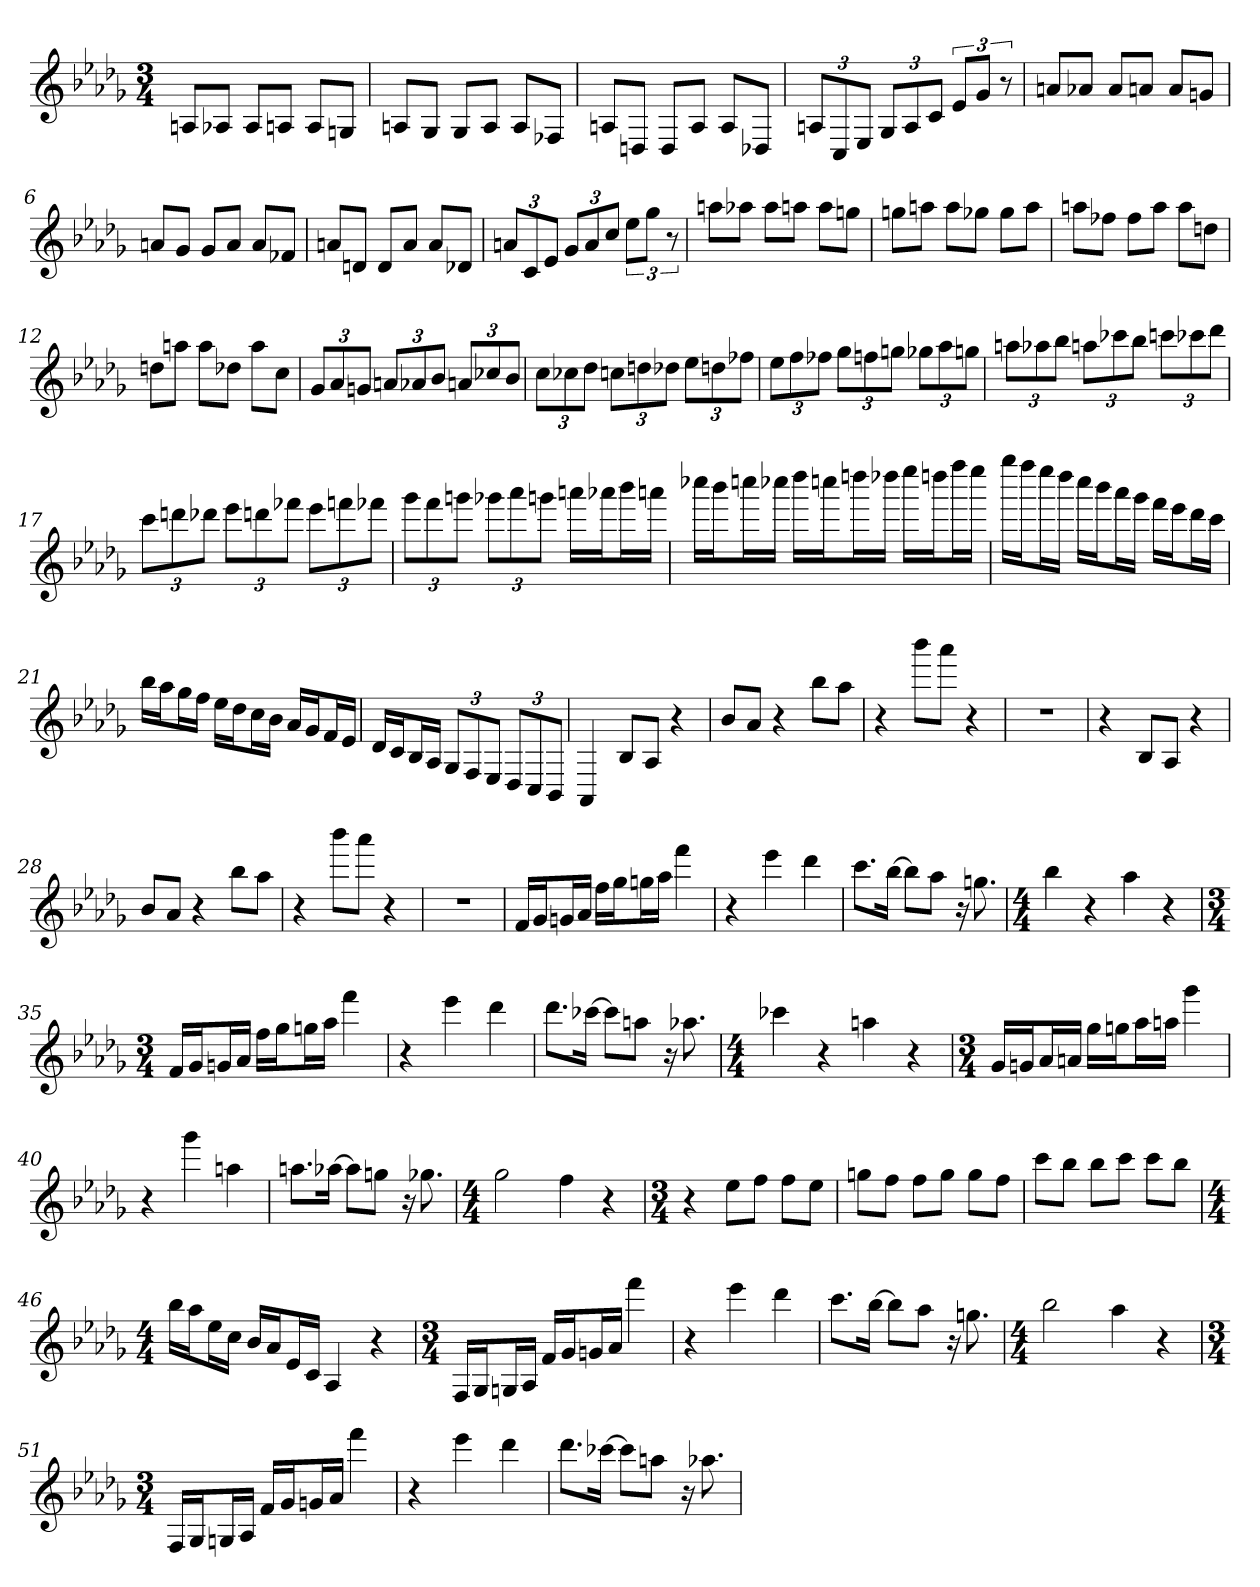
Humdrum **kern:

**kern
*part1
*staff1
*clefG2
*k[b-e-a-d-g-]
*D-:
*M3/4
=1
8An/L
8A-X/J
8A-/L
8An/J
8A/L
8Gn/J
=2
8An/L
8G-/J
8G-/L
8A/J
8A/L
8F-X/J
=3
8An/L
8Dn/J
8D/L
8A/J
8A/L
8D-X/J
=4
12An/L
12C/
12E-/J
12G-/L
12A/
12c/J
12e-/L
12g-/J
12r
=5
8an/L
8a-X/J
8a-/L
8an/J
8a/L
8gn/J
=6
8an/L
8g-/J
8g-/L
8a/J
8a/L
8f-X/J
=7
8an/L
8dn/J
8d/L
8a/J
8a/L
8d-X/J
=8
12an/L
12c/
12e-/J
12g-/L
12a/
12cc/J
12ee-\L
12gg-\J
12r
=9
8aan\L
8aa-X\J
8aa-\L
8aan\J
8aa\L
8ggn\J
=10
8ggn\L
8aan\J
8aa\L
8gg-X\J
8gg-\L
8aa\J
=11
8aan\L
8ff-X\J
8ff-\L
8aa\J
8aa\L
8ddn\J
=12
8ddn\L
8aan\J
8aa\L
8dd-X\J
8aa\L
8cc\J
=13
12g-/L
12a-/
12gn/J
12an/L
12a-X/
12b-/J
12an/L
12cc-X/
12b-/J
=14
12cc\L
12cc-X\
12dd-\J
12ccn\L
12ddn\
12dd-X\J
12ee-\L
12ddn\
12ff-X\J
=15
12ee-\L
12ff\
12ff-X\J
12gg-\L
12ffn\
12ggn\J
12gg-X\L
12aa-\
12ggn\J
=16
12aan\L
12aa-X\
12bb-\J
12aan\L
12ccc-X\
12bb-\J
12cccn\L
12ccc-X\
12ddd-\J
=17
12ccc\L
12dddn\
12ddd-X\J
12eee-\L
12dddn\
12fff-X\J
12eee-\L
12fffn\
12fff-X\J
=18
12ggg-\L
12fff\
12gggn\J
12ggg-X\L
12aaa-\
12gggn\J
16aaan\LL
16aaa-X\J
16bbb-\L
16aaan\JJ
=19
16cccc-X\LL
16bbb-\J
16ccccn\L
16cccc-X\JJ
16dddd-\LL
16ccccn\J
16ddddn\L
16dddd-X\JJ
16eeee-\LL
16ddddn\J
16ffff\L
16eeee-\JJ
=20
16gggg-\LL
16ffff\J
16eeee-\L
16dddd-\JJ
16cccc\LL
16bbb-\J
16aaa-\L
16ggg-\JJ
16fff\LL
16eee-\J
16ddd-\L
16ccc\JJ
=21
16bb-\LL
16aa-\J
16gg-\L
16ff\JJ
16ee-\LL
16dd-\J
16cc\L
16b-\JJ
16a-/LL
16g-/J
16f/L
16e-/JJ
=22
16d-/LL
16c/J
16B-/L
16A-/JJ
12G-/L
12F/
12E-/J
12D-/L
12C/
12BB-/J
=23
4AA-
8B-/L
8A-/J
4r
=24
8b-/L
8a-/J
4r
8bb-\L
8aa-\J
=25
4r
8bbb-\L
8aaa-\J
4r
=26
2.r
=27
4r
8B-/L
8A-/J
4r
=28
8b-/L
8a-/J
4r
8bb-\L
8aa-\J
=29
4r
8bbb-\L
8aaa-\J
4r
=30
2.r
=31
16f/LL
16g-/J
16gn/L
16a-/JJ
16ff\LL
16gg-\J
16ggn\L
16aa-\JJ
4fff
=32
4r
4eee-
4ddd-
=33
8.ccc\L
[16bb-\Jk
8bb-\L]
8aa-\J
16r
8.ggn
=34
*M4/4
4bb-
4r
4aa-
4r
=35
*M3/4
16f/LL
16g-/J
16gn/L
16a-/JJ
16ff\LL
16gg-\J
16ggn\L
16aa-\JJ
4fff
=36
4r
4eee-
4ddd-
=37
8.ddd-\L
[16ccc-X\Jk
8ccc-\L]
8aan\J
16r
8.aa-X
=38
*M4/4
4ccc-X
4r
4aan
4r
=39
*M3/4
16g-/LL
16gn/J
16a-/L
16an/JJ
16gg-\LL
16ggn\J
16aa-\L
16aan\JJ
4ggg-
=40
4r
4ggg-
4aan
=41
8.aan\L
[16aa-X\Jk
8aa-\L]
8ggn\J
16r
8.gg-X
=42
*M4/4
2gg-
4ff
4r
=43
*M3/4
4r
8ee-\L
8ff\J
8ff\L
8ee-\J
=44
8ggn\L
8ff\J
8ff\L
8gg\J
8gg\L
8ff\J
=45
8ccc\L
8bb-\J
8bb-\L
8ccc\J
8ccc\L
8bb-\J
=46
*M4/4
16bb-\LL
16aa-\J
16ee-\L
16cc\JJ
16b-/LL
16a-/J
16e-/L
16c/JJ
4A-
4r
=47
*M3/4
16F/LL
16G-/J
16Gn/L
16A-/JJ
16f/LL
16g-/J
16gn/L
16a-/JJ
4fff
=48
4r
4eee-
4ddd-
=49
8.ccc\L
[16bb-\Jk
8bb-\L]
8aa-\J
16r
8.ggn
=50
*M4/4
2bb-
4aa-
4r
=51
*M3/4
16F/LL
16G-/J
16Gn/L
16A-/JJ
16f/LL
16g-/J
16gn/L
16a-/JJ
4fff
=52
4r
4eee-
4ddd-
=53
8.ddd-\L
[16ccc-X\Jk
8ccc-\L]
8aan\J
16r
8.aa-X
=
*-
